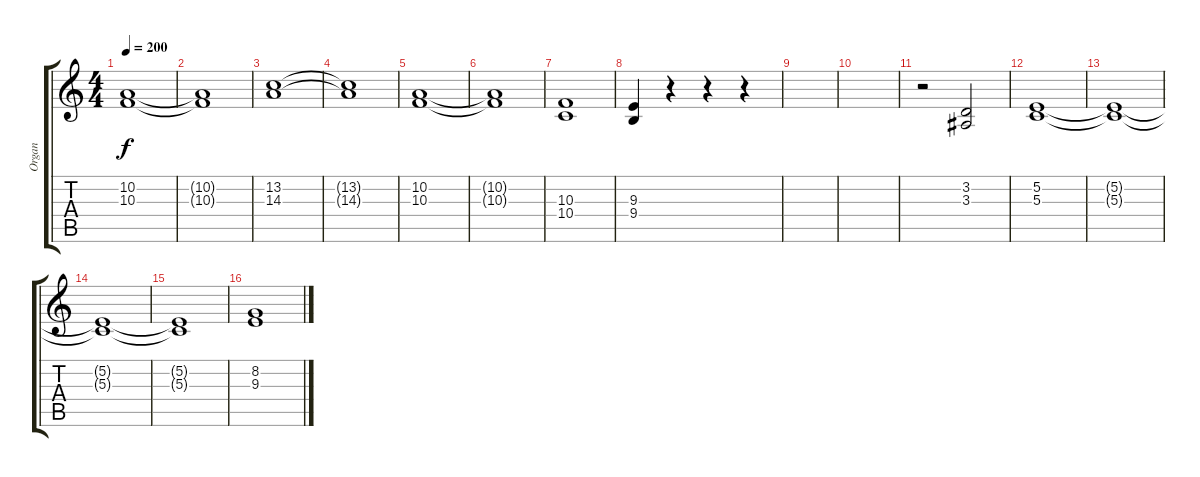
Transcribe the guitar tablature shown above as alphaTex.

\track ("Organ" "Organ") {instrument reedorgan}
\staff {score tabs}
\tuning (E4 B3 G3 D3 A2 E2) {hide}
\ts (4 4)
\tempo 200
\clef g2
\ks c
(10.2 10.3).1{dy f} |
(10.2{t} 10.3{t}).1 |
(13.2 14.3).1 |
(13.2{t} 14.3{t}).1 |
(10.2 10.3).1 |
(10.2{t} 10.3{t}).1 |
(10.3 10.4).1 |
(9.3 9.4).4 r.4 r.4 r.4 |
|
|
r.2 (3.2 3.3).2 |
(5.2 5.3).1 |
(5.2{t} 5.3{t}).1 |
(5.2{t} 5.3{t}).1 |
(5.2{t} 5.3{t}).1 |
(8.2 9.3).1
